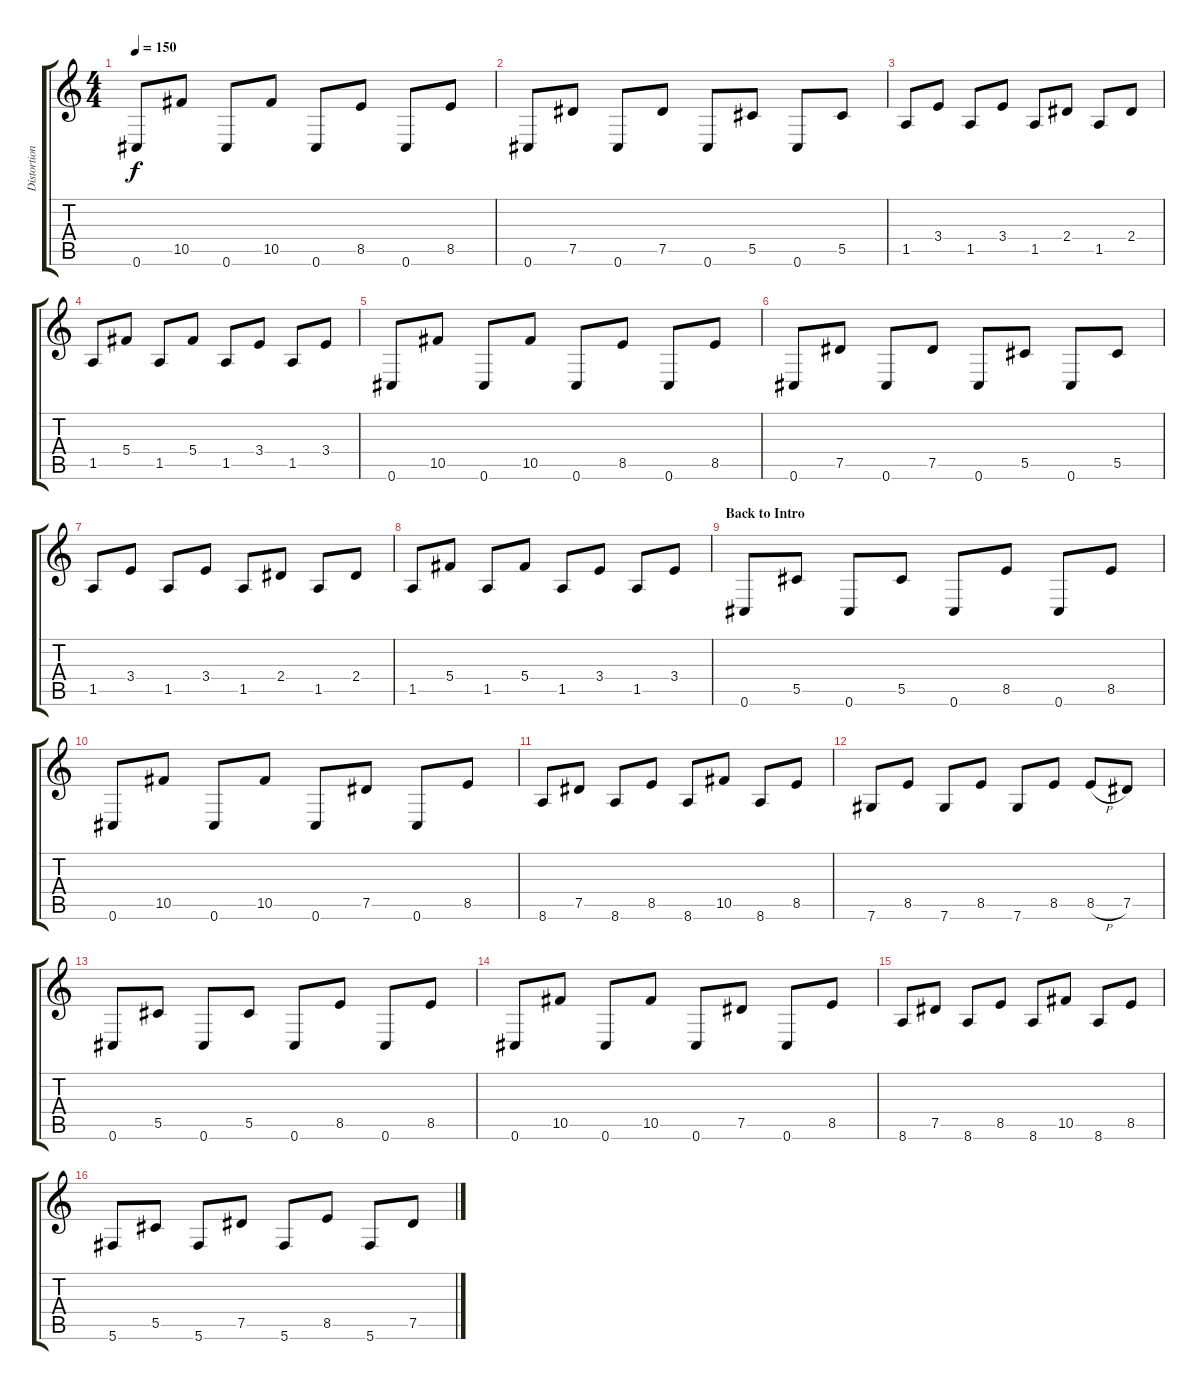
\track ("Distortion 2" "Distortion") {instrument distortionguitar}
\staff {score tabs}
\tuning (Eb4 Bb3 Gb3 Db3 Ab2 Db2) {hide}
\ts (4 4)
\tempo 150
\clef g2
\ks c
0.6.8{dy f} 10.5.8 0.6.8 10.5.8 0.6.8 8.5.8 0.6.8 8.5.8 |
0.6.8 7.5.8 0.6.8 7.5.8 0.6.8 5.5.8 0.6.8 5.5.8 |
1.5.8 3.4.8 1.5.8 3.4.8 1.5.8 2.4.8 1.5.8 2.4.8 |
1.5.8 5.4.8 1.5.8 5.4.8 1.5.8 3.4.8 1.5.8 3.4.8 |
0.6.8 10.5.8 0.6.8 10.5.8 0.6.8 8.5.8 0.6.8 8.5.8 |
0.6.8 7.5.8 0.6.8 7.5.8 0.6.8 5.5.8 0.6.8 5.5.8 |
1.5.8 3.4.8 1.5.8 3.4.8 1.5.8 2.4.8 1.5.8 2.4.8 |
1.5.8 5.4.8 1.5.8 5.4.8 1.5.8 3.4.8 1.5.8 3.4.8 |
\section ("" "Back to Intro")
0.6.8 5.5.8 0.6.8 5.5.8 0.6.8 8.5.8 0.6.8 8.5.8 |
0.6.8 10.5.8 0.6.8 10.5.8 0.6.8 7.5.8 0.6.8 8.5.8 |
8.6.8 7.5.8 8.6.8 8.5.8 8.6.8 10.5.8 8.6.8 8.5.8 |
7.6.8 8.5.8 7.6.8 8.5.8 7.6.8 8.5.8 8.5{h}.8 7.5.8 |
0.6.8 5.5.8 0.6.8 5.5.8 0.6.8 8.5.8 0.6.8 8.5.8 |
0.6.8 10.5.8 0.6.8 10.5.8 0.6.8 7.5.8 0.6.8 8.5.8 |
8.6.8 7.5.8 8.6.8 8.5.8 8.6.8 10.5.8 8.6.8 8.5.8 |
5.6.8 5.5.8 5.6.8 7.5.8 5.6.8 8.5.8 5.6.8 7.5.8
